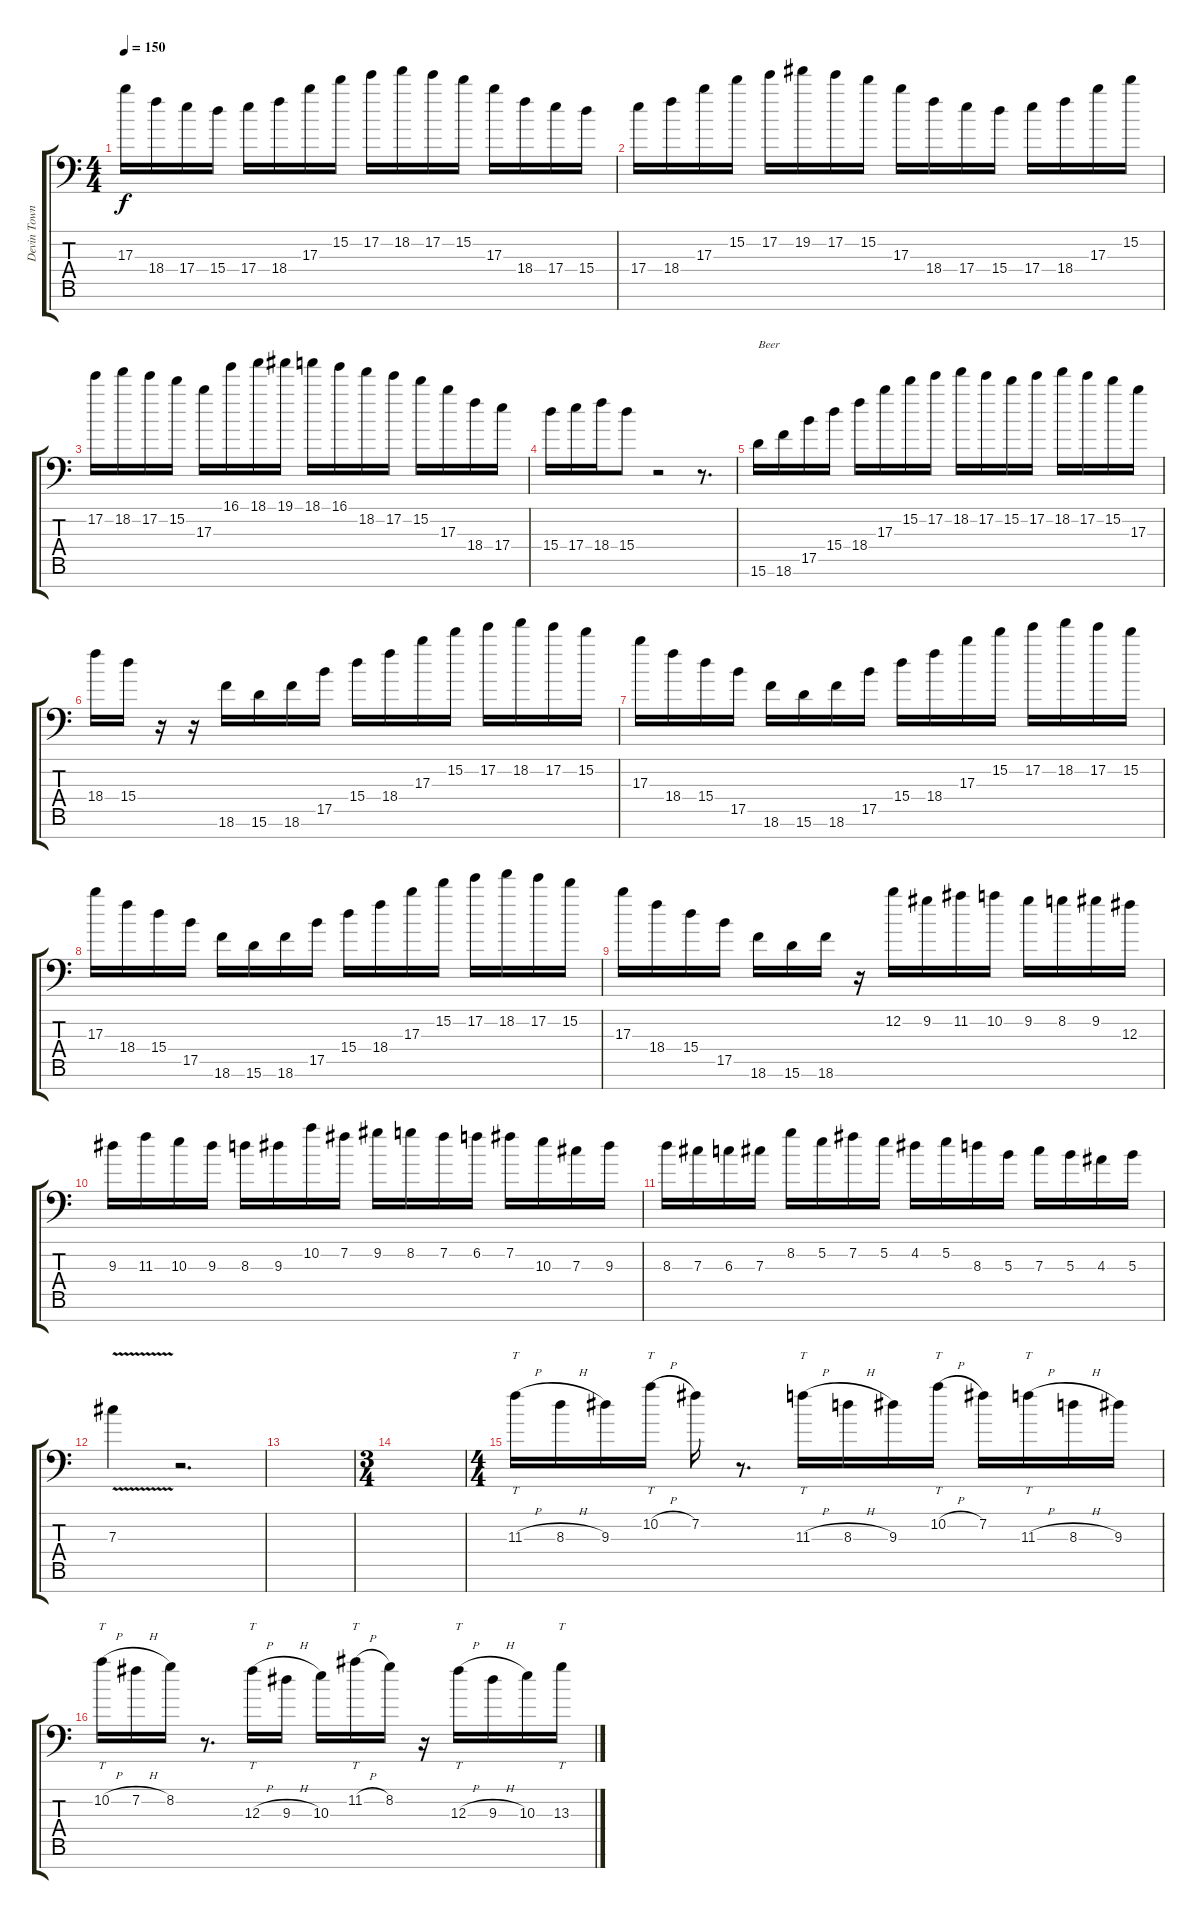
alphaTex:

\track ("Devin Townsend" "Devin Town") {instrument distortionguitar}
\staff {score tabs}
\tuning (Eb4 B3 Gb3 B2 Gb2 B1 Gb1) {hide}
\ts (4 4)
\tempo 150
\clef f4
\ks c
17.3.16{dy f} 18.4.16 17.4.16 15.4.16 17.4.16 18.4.16 17.3.16 15.2.16 17.2.16 18.2.16 17.2.16 15.2.16 17.3.16 18.4.16 17.4.16 15.4.16 |
17.4.16 18.4.16 17.3.16 15.2.16 17.2.16 19.2.16 17.2.16 15.2.16 17.3.16 18.4.16 17.4.16 15.4.16 17.4.16 18.4.16 17.3.16 15.2.16 |
17.2.16 18.2.16 17.2.16 15.2.16 17.3.16 16.1.16 18.1.16 19.1.16 18.1.16 16.1.16 18.2.16 17.2.16 15.2.16 17.3.16 18.4.16 17.4.16 |
15.4.16 17.4.16 18.4.16 15.4.8 r.2 r.8{d} |
15.6.16{txt "Beer"} 18.6.16 17.5.16 15.4.16 18.4.16 17.3.16 15.2.16 17.2.16 18.2.16 17.2.16 15.2.16 17.2.16 18.2.16 17.2.16 15.2.16 17.3.16 |
18.4.16 15.4.16 r.16 r.16 18.6.16 15.6.16 18.6.16 17.5.16 15.4.16 18.4.16 17.3.16 15.2.16 17.2.16 18.2.16 17.2.16 15.2.16 |
17.3.16 18.4.16 15.4.16 17.5.16 18.6.16 15.6.16 18.6.16 17.5.16 15.4.16 18.4.16 17.3.16 15.2.16 17.2.16 18.2.16 17.2.16 15.2.16 |
17.3.16 18.4.16 15.4.16 17.5.16 18.6.16 15.6.16 18.6.16 17.5.16 15.4.16 18.4.16 17.3.16 15.2.16 17.2.16 18.2.16 17.2.16 15.2.16 |
17.3.16 18.4.16 15.4.16 17.5.16 18.6.16 15.6.16 18.6.16 r.16 12.2.16 9.2.16 11.2.16 10.2.16 9.2.16 8.2.16 9.2.16 12.3.16 |
9.3.16 11.3.16 10.3.16 9.3.16 8.3.16 9.3.16 10.2.16 7.2.16 9.2.16 8.2.16 7.2.16 6.2.16 7.2.16 10.3.16 7.3.16 9.3.16 |
8.3.16 7.3.16 6.3.16 7.3.16 8.2.16 5.2.16 7.2.16 5.2.16 4.2.16 5.2.16 8.3.16 5.3.16 7.3.16 5.3.16 4.3.16 5.3.16 |
7.3{v}.4 r.2{d} |
|
\ts (3 4)
|
\ts (4 4)
11.3{h}.16{tt} 8.3{h}.16 9.3.16 10.2{h}.16{tt} 7.2.16 r.8{d} 11.3{h}.16{tt} 8.3{h}.16 9.3.16 10.2{h}.16{tt} 7.2.16 11.3{h}.16{tt} 8.3{h}.16 9.3.16 |
10.2{h}.16{tt} 7.2{h}.16 8.2.16 r.8{d} 12.3{h}.16{tt} 9.3{h}.16 10.3.16 11.2{h}.16{tt} 8.2.16 r.16 12.3{h}.16{tt} 9.3{h}.16 10.3.16 13.3{h}.16{tt}
